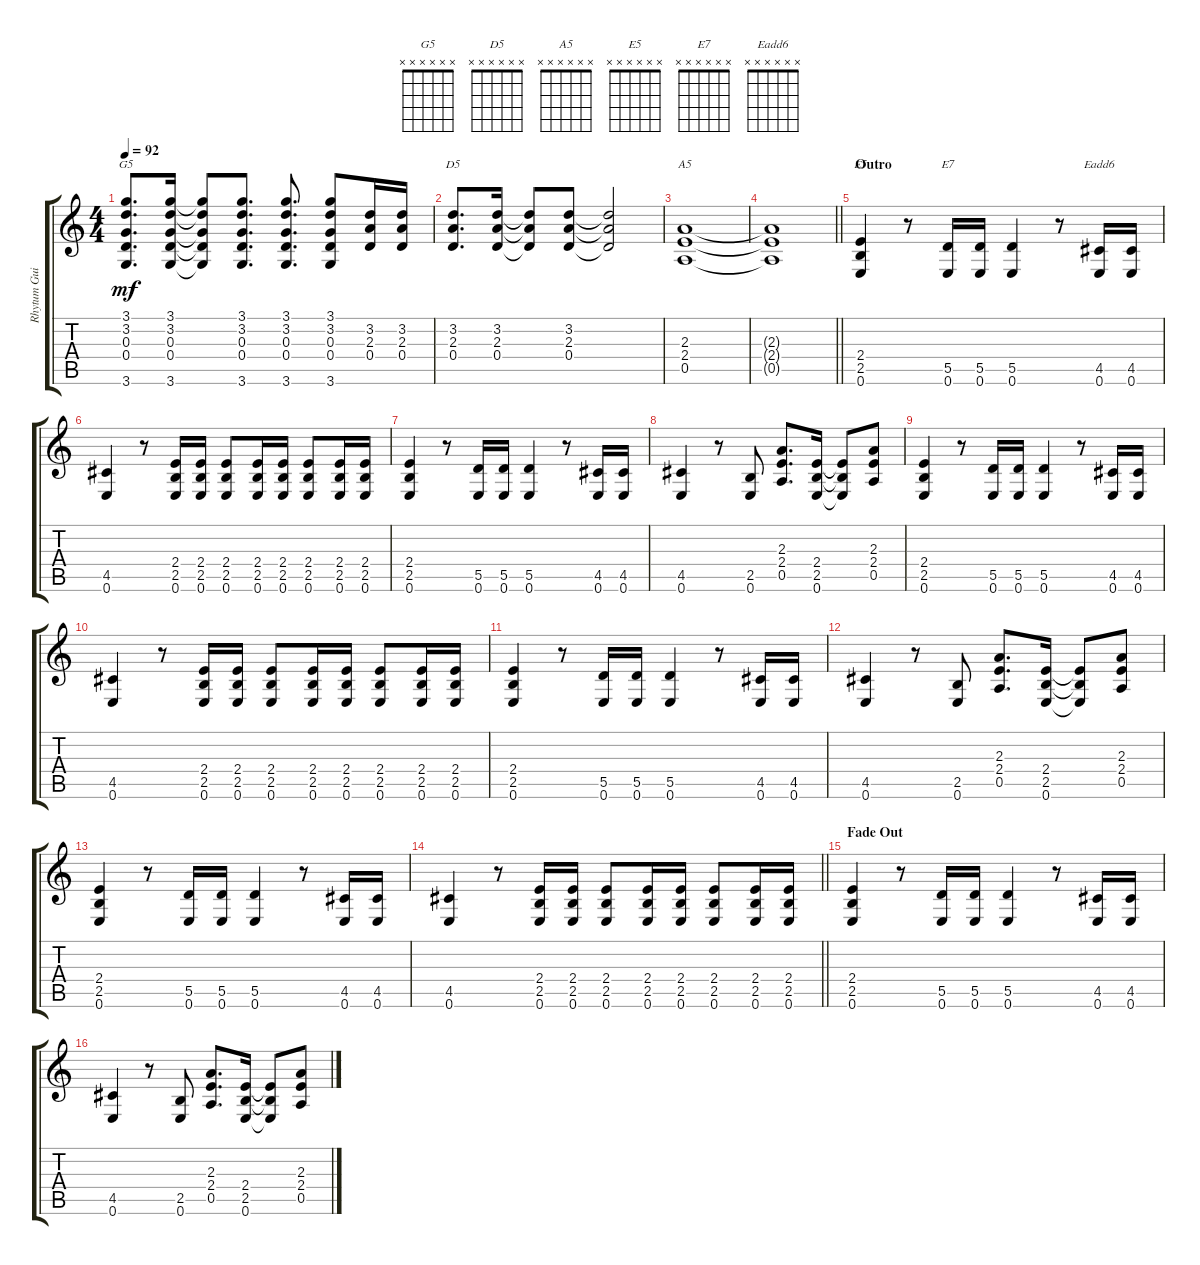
\track ("Rhytum Guitar" "Rhytum Gui") {instrument overdrivenguitar}
\staff {score tabs}
\tuning (E4 B3 G3 D3 A2 E2) {hide}
\chord ("G5" x x x x x x)
\chord ("D5" x x x x x x)
\chord ("A5" x x x x x x)
\chord ("E5" x x x x x x)
\chord ("E7" x x x x x x)
\chord ("Eadd6" x x x x x x)
\ts (4 4)
\tempo 92
\clef g2
\ks c
(3.1 3.2 0.3 0.4 3.6).8{d ch "G5" dy mf} (3.1 3.2 0.3 0.4 3.6).16 (3.1{t} 3.2{t} 0.3{t} 0.4{t} 3.6{t}).8 (3.1 3.2 0.3 0.4 3.6).8{d} (3.1 3.2 0.3 0.4 3.6).8{d} (3.1 3.2 0.3 0.4 3.6).8 (3.2 2.3 0.4).16 (3.2 2.3 0.4).16 |
(3.2 2.3 0.4).8{d ch "D5"} (3.2 2.3 0.4).16 (3.2{t} 2.3{t} 0.4{t}).8 (3.2 2.3 0.4).8{balance 7} (3.2{t} 2.3{t} 0.4{t}).2 |
(2.3 2.4 0.5).1{ch "A5"} |
\barLineRight lightlight
(2.3{t} 2.4{t} 0.5{t}).1 |
\section ("" "Outro")
(2.4 2.5 0.6).4{ch "E5"} r.8 (5.5 0.6).16{ch "E7"} (5.5 0.6).16 (5.5 0.6).4 r.8 (4.5 0.6).16{ch "Eadd6"} (4.5 0.6).16 |
(4.5 0.6).4 r.8 (2.4 2.5 0.6).16 (2.4 2.5 0.6).16 (2.4 2.5 0.6).8 (2.4 2.5 0.6).16 (2.4 2.5 0.6).16 (2.4 2.5 0.6).8 (2.4 2.5 0.6).16 (2.4 2.5 0.6).16 |
(2.4 2.5 0.6).4 r.8 (5.5 0.6).16 (5.5 0.6).16 (5.5 0.6).4 r.8 (4.5 0.6).16 (4.5 0.6).16 |
(4.5 0.6).4 r.8 (2.5 0.6).8 (2.3 2.4 0.5).8{d} (2.4 2.5 0.6).16 (2.4{t} 2.5{t} 0.6{t}).8 (2.3 2.4 0.5).8 |
(2.4 2.5 0.6).4 r.8 (5.5 0.6).16 (5.5 0.6).16 (5.5 0.6).4 r.8 (4.5 0.6).16 (4.5 0.6).16 |
(4.5 0.6).4 r.8 (2.4 2.5 0.6).16 (2.4 2.5 0.6).16 (2.4 2.5 0.6).8 (2.4 2.5 0.6).16 (2.4 2.5 0.6).16 (2.4 2.5 0.6).8 (2.4 2.5 0.6).16 (2.4 2.5 0.6).16 |
(2.4 2.5 0.6).4 r.8 (5.5 0.6).16 (5.5 0.6).16 (5.5 0.6).4 r.8 (4.5 0.6).16 (4.5 0.6).16 |
(4.5 0.6).4 r.8 (2.5 0.6).8 (2.3 2.4 0.5).8{d} (2.4 2.5 0.6).16 (2.4{t} 2.5{t} 0.6{t}).8 (2.3 2.4 0.5).8 |
(2.4 2.5 0.6).4 r.8 (5.5 0.6).16 (5.5 0.6).16 (5.5 0.6).4 r.8 (4.5 0.6).16 (4.5 0.6).16 |
\barLineRight lightlight
(4.5 0.6).4 r.8 (2.4 2.5 0.6).16 (2.4 2.5 0.6).16 (2.4 2.5 0.6).8 (2.4 2.5 0.6).16 (2.4 2.5 0.6).16 (2.4 2.5 0.6).8 (2.4 2.5 0.6).16 (2.4 2.5 0.6).16 |
\section ("" "Fade Out")
(2.4 2.5 0.6).4{volume 8} r.8 (5.5 0.6).16 (5.5 0.6).16 (5.5 0.6).4 r.8 (4.5 0.6).16 (4.5 0.6).16 |
(4.5 0.6).4 r.8 (2.5 0.6).8 (2.3 2.4 0.5).8{d} (2.4 2.5 0.6).16 (2.4{t} 2.5{t} 0.6{t}).8 (2.3 2.4 0.5).8
